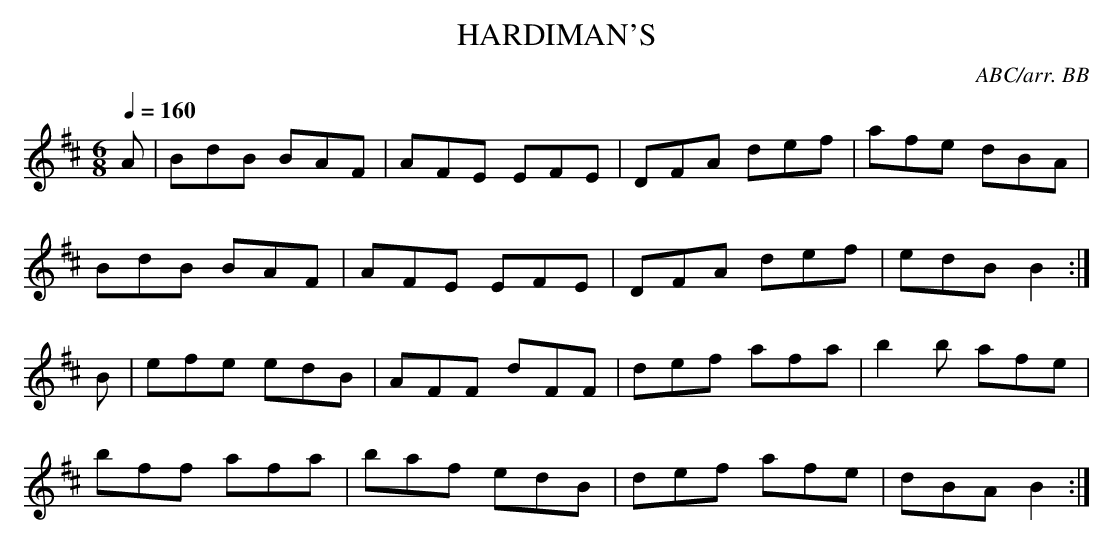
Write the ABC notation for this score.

X:1
T:HARDIMAN'S
C:ABC/arr. BB
Q:1/4=160
M:6/8
L:1/8
K:D
A|BdB BAF|AFE EFE|DFA def|afe dBA|
BdB BAF|AFE EFE|DFA def|edB B2 :|
B|efe edB|AFF dFF|def afa|b2 b afe|
bff afa|baf edB|def afe|dBA B2 :|
